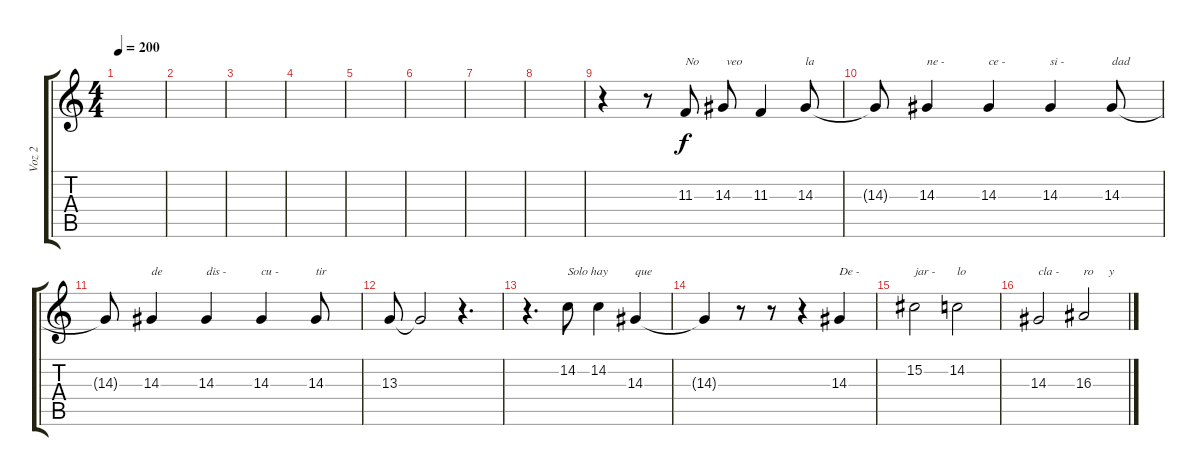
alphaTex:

\track ("Voz 2" "Voz 2") {instrument oboe}
\staff {score tabs}
\tuning (Eb4 Bb3 Gb3 Db3 Ab2 Eb2) {hide}
\ts (4 4)
\tempo 200
\clef g2
\ks c
|
|
|
|
|
|
|
|
r.4 r.8 11.3.8{txt "No"} 14.3.8{txt " veo"} 11.3.4 14.3.8{txt "la"} |
14.3{t}.8 14.3.4{txt "ne -"} 14.3.4{txt "ce -"} 14.3.4{txt "si -"} 14.3.8{txt "dad"} |
14.3{t}.8 14.3.4{txt "de"} 14.3.4{txt "dis -"} 14.3.4{txt "cu -"} 14.3.8{txt "tir"} |
13.3.8 13.3{t}.2 r.4{d} |
r.4{d} 14.2.8{txt "Solo hay"} 14.2.4 14.3.4{txt "que"} |
14.3{t}.4 r.8 r.8 r.4 14.3.4{txt "De -"} |
15.2.2{txt "jar -"} 14.2.2{txt "lo"} |
14.3.2{txt "cla -"} 16.3.2{txt "ro     y"}
